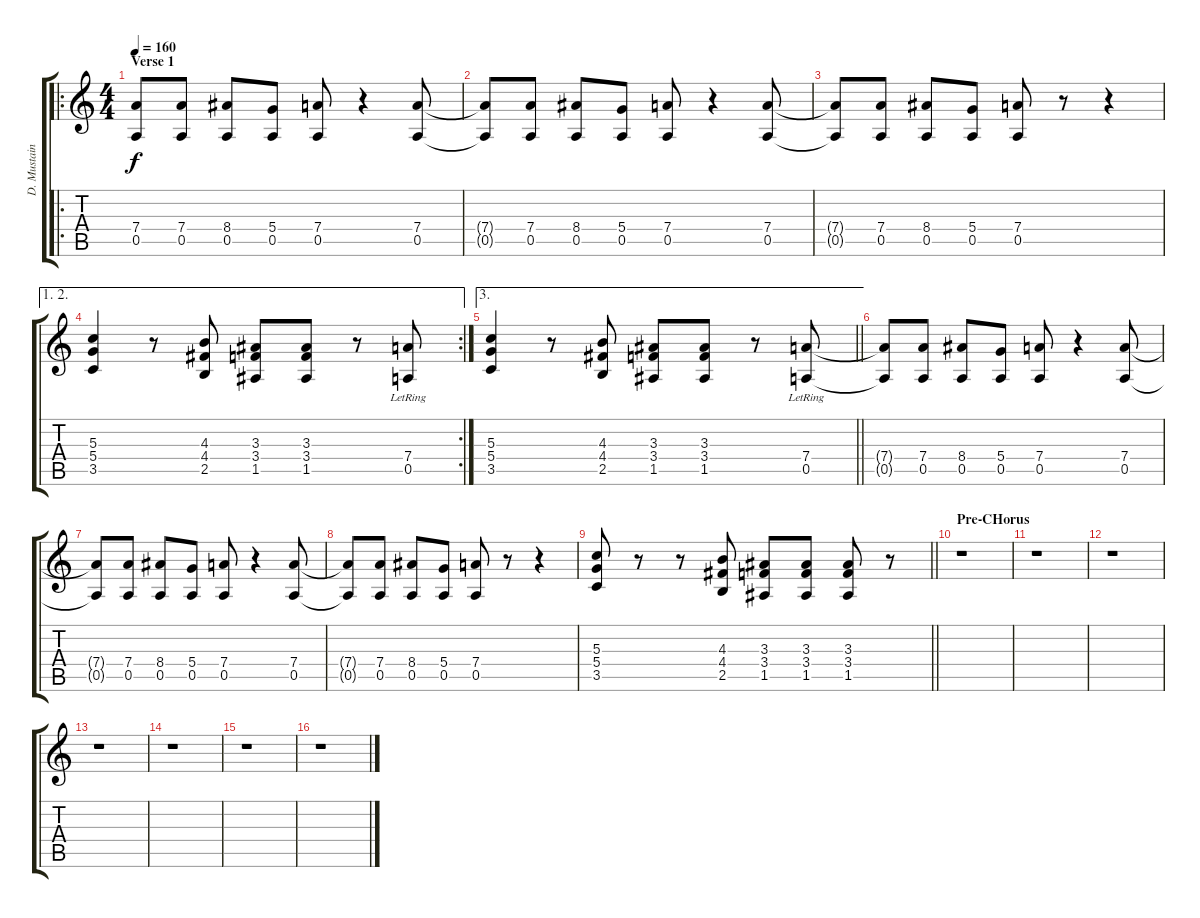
\track ("D. Mustaine" "D. Mustain") {instrument distortionguitar}
\staff {score tabs}
\tuning (E4 B3 G3 D3 A2 E2) {hide}
\ro
\ts (4 4)
\section ("" "Verse 1")
\tempo 160
\clef g2
\ks c
(7.4{t} 0.5{t}).8{dy f} (7.4 0.5).8 (8.4 0.5).8 (5.4 0.5).8 (7.4 0.5).8 r.4 (7.4 0.5).8 |
(7.4{t} 0.5{t}).8 (7.4 0.5).8 (8.4 0.5).8 (5.4 0.5).8 (7.4 0.5).8 r.4 (7.4 0.5).8 |
(7.4{t} 0.5{t}).8 (7.4 0.5).8 (8.4 0.5).8 (5.4 0.5).8 (7.4 0.5).8 r.8 r.4 |
\ae (1 2)
\rc 2
(5.3 5.4 3.5).4 r.8 (4.3 4.4 2.5).8 (3.3 3.4 1.5).8 (3.3 3.4 1.5).8 r.8 (7.4 0.5{lr}).8 |
\ae 3
\barLineRight lightlight
(5.3 5.4 3.5).4 r.8 (4.3 4.4 2.5).8 (3.3 3.4 1.5).8 (3.3 3.4 1.5).8 r.8 (7.4 0.5{lr}).8 |
(7.4{t} 0.5{t}).8 (7.4 0.5).8 (8.4 0.5).8 (5.4 0.5).8 (7.4 0.5).8 r.4 (7.4 0.5).8 |
(7.4{t} 0.5{t}).8 (7.4 0.5).8 (8.4 0.5).8 (5.4 0.5).8 (7.4 0.5).8 r.4 (7.4 0.5).8 |
(7.4{t} 0.5{t}).8 (7.4 0.5).8 (8.4 0.5).8 (5.4 0.5).8 (7.4 0.5).8 r.8 r.4 |
\barLineRight lightlight
(5.3 5.4 3.5).8 r.8 r.8 (4.3 4.4 2.5).8 (3.3 3.4 1.5).8 (3.3 3.4 1.5).8 (3.3 3.4 1.5).8 r.8 |
\section ("" "Pre-CHorus")
r.1 |
r.1 |
r.1 |
r.1 |
r.1 |
r.1 |
r.1
